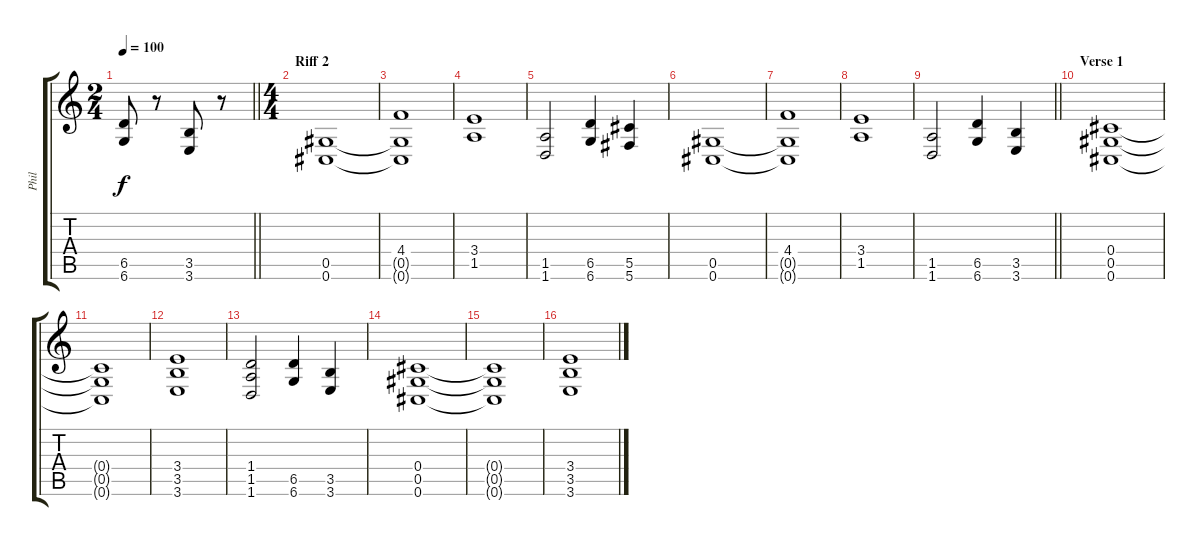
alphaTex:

\track ("Phil" "Phil") {instrument distortionguitar}
\staff {score tabs}
\tuning (Eb4 Bb3 Gb3 Db3 Ab2 Db2) {hide}
\ts (2 4)
\tempo 100
\clef g2
\barLineRight lightlight
\ks c
(6.5 6.6).8{dy f} r.8 (3.5 3.6).8 r.8 |
\ts (4 4)
\section ("" "Riff 2")
(0.5 0.6).1 |
(4.4 0.5{t} 0.6{t}).1 |
(3.4 1.5).1 |
(1.5 1.6).2 (6.5 6.6).4 (5.5 5.6).4 |
(0.5 0.6).1 |
(4.4 0.5{t} 0.6{t}).1 |
(3.4 1.5).1 |
\barLineRight lightlight
(1.5 1.6).2 (6.5 6.6).4 (3.5 3.6).4 |
\section ("" "Verse 1")
(0.4 0.5 0.6).1 |
(0.4{t} 0.5{t} 0.6{t}).1 |
(3.4 3.5 3.6).1 |
(1.4 1.5 1.6).2 (6.5 6.6).4 (3.5 3.6).4 |
(0.4 0.5 0.6).1 |
(0.4{t} 0.5{t} 0.6{t}).1 |
(3.4 3.5 3.6).1
